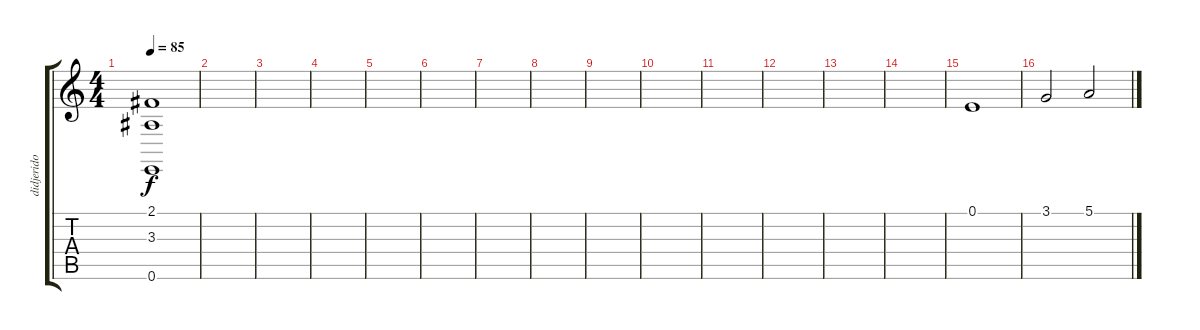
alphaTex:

\track ("didjerido coeur" "didjerido ") {instrument bassoon}
\staff {score tabs}
\tuning (E4 B3 G3 D3 A2 E2) {hide}
\ts (4 4)
\tempo 85
\clef g2
\ks c
(2.1{t} 3.3{t} 0.6{t}).1{dy f} |
|
|
|
|
|
|
|
|
|
|
|
|
|
0.1.1 |
3.1.2 5.1.2
